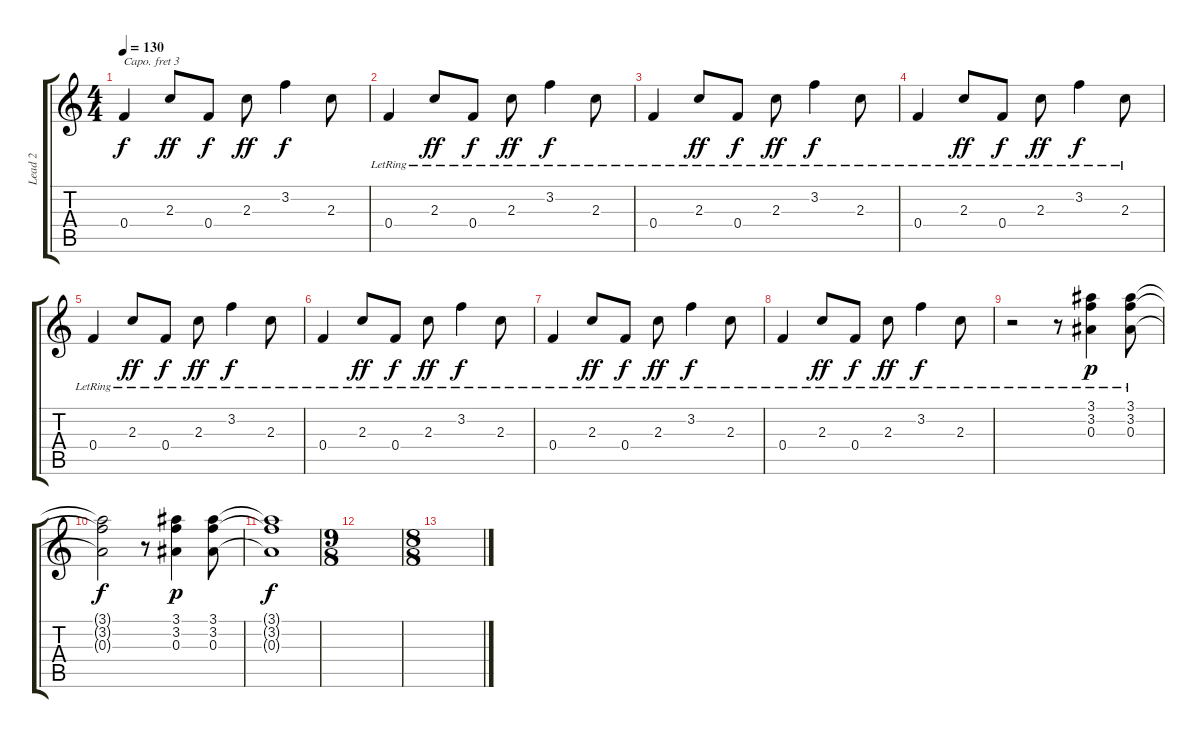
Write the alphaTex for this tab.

\track ("Lead 2" "Lead 2") {instrument acousticguitarsteel}
\staff {score tabs}
\capo 3
\tuning (E4 B3 G3 D3 A2 D2) {hide}
\ts (4 4)
\tempo 130
\clef g2
\ks c
0.4.4{dy f} 2.3.8{dy ff} 0.4.8{dy f} 2.3.8{dy ff} 3.2.4{dy f} 2.3.8 |
0.4{lr}.4 2.3{lr}.8{dy ff} 0.4{lr}.8{dy f} 2.3{lr}.8{dy ff} 3.2{lr}.4{dy f} 2.3{lr}.8 |
0.4{lr}.4 2.3{lr}.8{dy ff} 0.4{lr}.8{dy f} 2.3{lr}.8{dy ff} 3.2{lr}.4{dy f} 2.3{lr}.8 |
0.4{lr}.4 2.3{lr}.8{dy ff} 0.4{lr}.8{dy f} 2.3{lr}.8{dy ff} 3.2{lr}.4{dy f} 2.3{lr}.8 |
0.4{lr}.4 2.3{lr}.8{dy ff} 0.4{lr}.8{dy f} 2.3{lr}.8{dy ff} 3.2{lr}.4{dy f} 2.3{lr}.8 |
0.4{lr}.4 2.3{lr}.8{dy ff} 0.4{lr}.8{dy f} 2.3{lr}.8{dy ff} 3.2{lr}.4{dy f} 2.3{lr}.8 |
0.4{lr}.4 2.3{lr}.8{dy ff} 0.4{lr}.8{dy f} 2.3{lr}.8{dy ff} 3.2{lr}.4{dy f} 2.3{lr}.8 |
0.4{lr}.4 2.3{lr}.8{dy ff} 0.4{lr}.8{dy f} 2.3{lr}.8{dy ff} 3.2{lr}.4{dy f} 2.3{lr}.8 |
r.2 r.8 (3.1{lr} 3.2{lr} 0.3{lr}).4{dy p} (3.1 3.2{lr} 0.3).8 |
(3.1{t} 3.2{t} 0.3{t}).2{dy f} r.8 (3.1 3.2 0.3).4{dy p} (3.1 3.2 0.3).8 |
(3.1{t} 3.2{t} 0.3{t}).1{dy f} |
\ts (9 8)
|
\ts (8 8)
